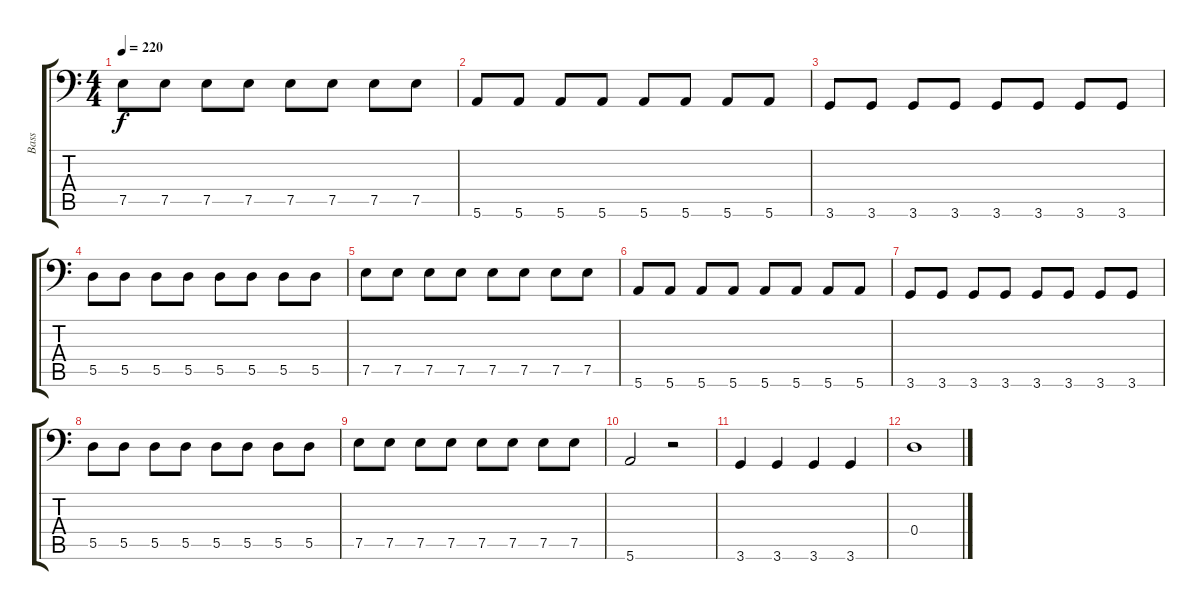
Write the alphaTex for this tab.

\track ("Bass" "Bass") {instrument electricbassfinger}
\staff {score tabs}
\tuning (E3 B2 G2 D2 A1 E1) {hide}
\ts (4 4)
\tempo 220
\clef f4
\ks c
7.5.8{dy f} 7.5.8 7.5.8 7.5.8 7.5.8 7.5.8 7.5.8 7.5.8 |
5.6.8 5.6.8 5.6.8 5.6.8 5.6.8 5.6.8 5.6.8 5.6.8 |
3.6.8 3.6.8 3.6.8 3.6.8 3.6.8 3.6.8 3.6.8 3.6.8 |
5.5.8 5.5.8 5.5.8 5.5.8 5.5.8 5.5.8 5.5.8 5.5.8 |
7.5.8 7.5.8 7.5.8 7.5.8 7.5.8 7.5.8 7.5.8 7.5.8 |
5.6.8 5.6.8 5.6.8 5.6.8 5.6.8 5.6.8 5.6.8 5.6.8 |
3.6.8 3.6.8 3.6.8 3.6.8 3.6.8 3.6.8 3.6.8 3.6.8 |
5.5.8 5.5.8 5.5.8 5.5.8 5.5.8 5.5.8 5.5.8 5.5.8 |
7.5.8 7.5.8 7.5.8 7.5.8 7.5.8 7.5.8 7.5.8 7.5.8 |
5.6.2 r.2 |
3.6.4 3.6.4 3.6.4 3.6.4 |
0.4.1
